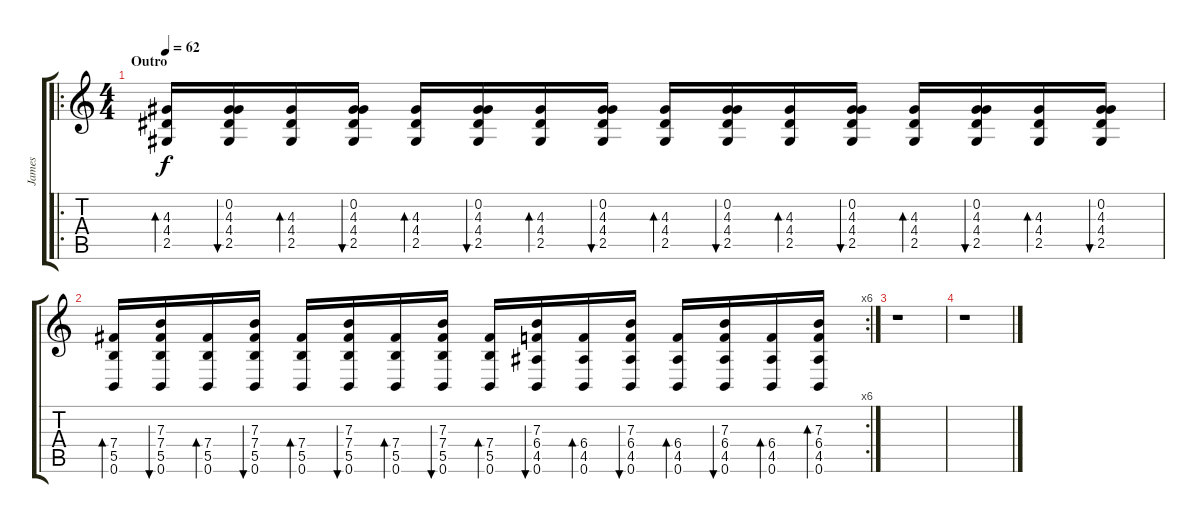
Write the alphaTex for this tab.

\track ("James" "James") {instrument acousticguitarsteel}
\staff {score tabs}
\tuning (Db4 Ab3 E3 B2 Gb2 B1) {hide}
\ro
\ts (4 4)
\section ("" "Outro")
\tempo 62
\clef g2
\ks c
(4.3 4.4 2.5).16{bd 60 dy f} (0.2 4.3 4.4 2.5).16{bu 60} (4.3 4.4 2.5).16{bd 60} (0.2 4.3 4.4 2.5).16{bu 60} (4.3 4.4 2.5).16{bd 60} (0.2 4.3 4.4 2.5).16{bu 60} (4.3 4.4 2.5).16{bd 60} (0.2 4.3 4.4 2.5).16{bu 60} (4.3 4.4 2.5).16{bd 60} (0.2 4.3 4.4 2.5).16{bu 60} (4.3 4.4 2.5).16{bd 60} (0.2 4.3 4.4 2.5).16{bu 60} (4.3 4.4 2.5).16{bd 60} (0.2 4.3 4.4 2.5).16{bu 60} (4.3 4.4 2.5).16{bd 60} (0.2 4.3 4.4 2.5).16{bu 60} |
\rc 6
(7.4 5.5 0.6).16{bd 60} (7.3 7.4 5.5 0.6).16{bu 60} (7.4 5.5 0.6).16{bd 60} (7.3 7.4 5.5 0.6).16{bu 60} (7.4 5.5 0.6).16{bd 60} (7.3 7.4 5.5 0.6).16{bu 60} (7.4 5.5 0.6).16{bd 60} (7.3 7.4 5.5 0.6).16{bu 60} (7.4 5.5 0.6).16{bd 60} (7.3 6.4 4.5 0.6).16{bu 60} (6.4 4.5 0.6).16{bd 60} (7.3 6.4 4.5 0.6).16{bu 60} (6.4 4.5 0.6).16{bd 60} (7.3 6.4 4.5 0.6).16{bu 60} (6.4 4.5 0.6).16{bd 60} (7.3 6.4 4.5 0.6).16{bd 60} |
r.1 |
r.1
